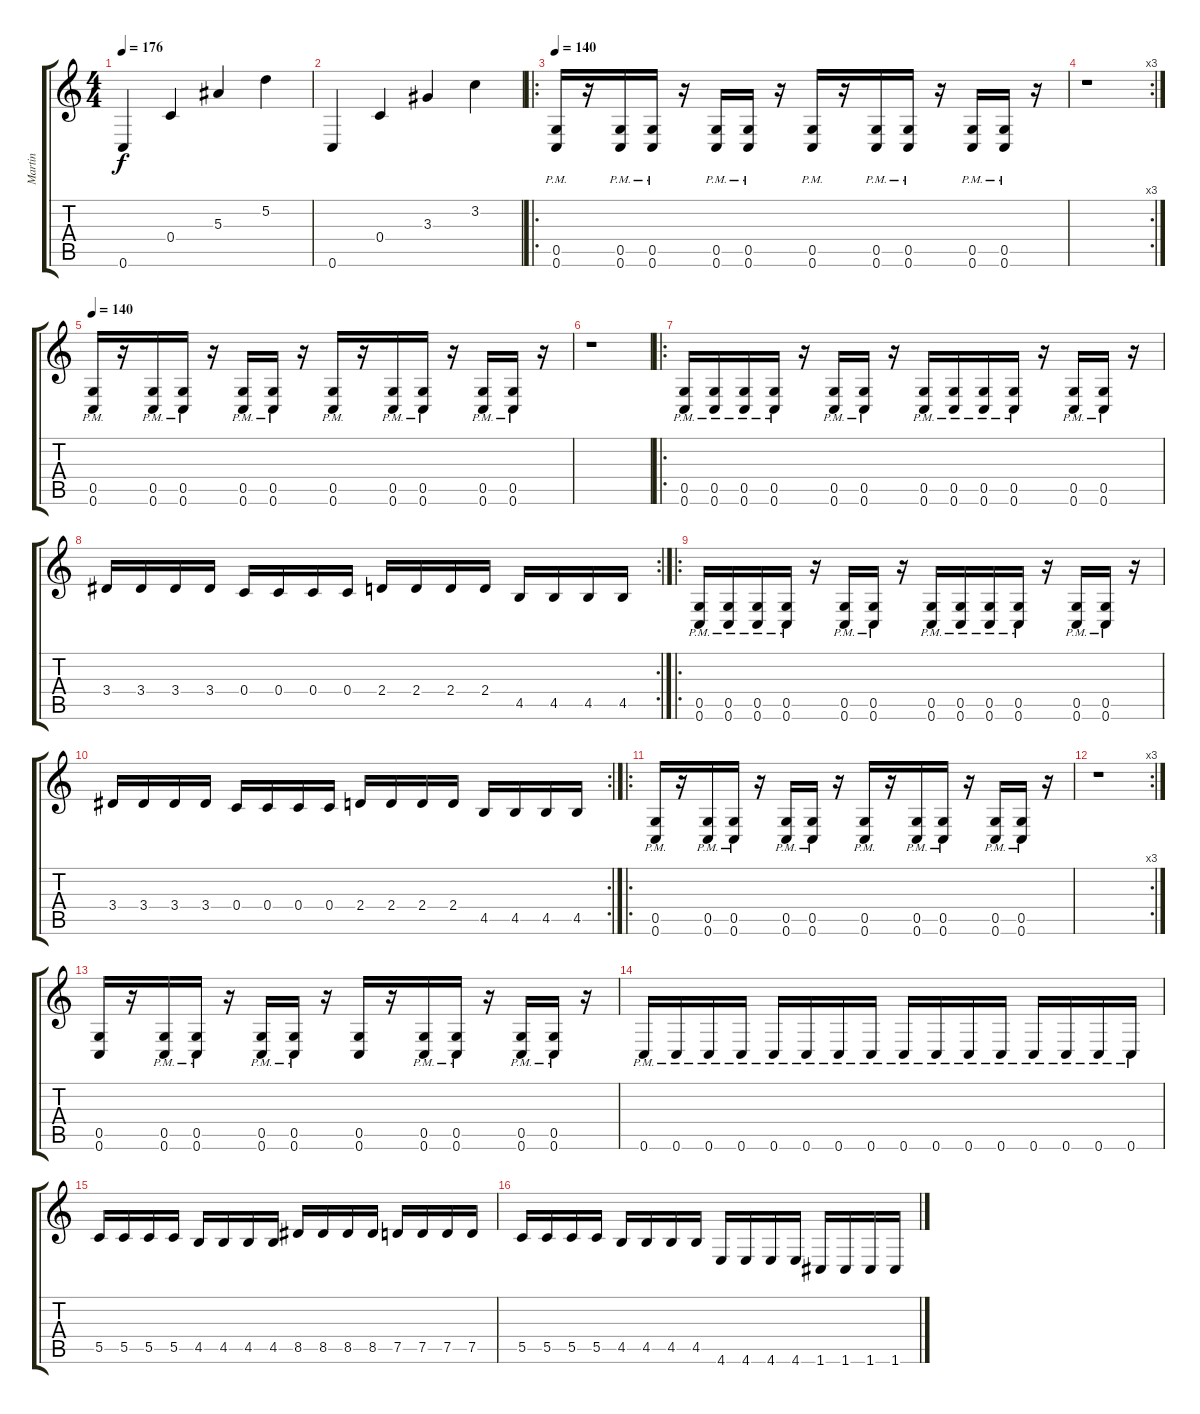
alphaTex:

\track ("Martin" "Martin") {instrument distortionguitar}
\staff {score tabs}
\tuning (D4 A3 F3 C3 G2 C2) {hide}
\ts (4 4)
\tempo 176
\clef g2
\ks c
0.6.4{dy f} 0.4.4 5.3.4 5.2.4 |
0.6.4 0.4.4 3.3.4 3.2.4 |
\ro
\tempo 140
(0.5{pm} 0.6{pm}).16 r.16 (0.5{pm} 0.6{pm}).16 (0.5{pm} 0.6{pm}).16 r.16 (0.5{pm} 0.6{pm}).16 (0.5{pm} 0.6{pm}).16 r.16 (0.5{pm} 0.6{pm}).16 r.16 (0.5{pm} 0.6{pm}).16 (0.5{pm} 0.6{pm}).16 r.16 (0.5{pm} 0.6{pm}).16 (0.5{pm} 0.6{pm}).16 r.16 |
\rc 3
r.1 |
\tempo 140
(0.5{pm} 0.6{pm}).16 r.16 (0.5{pm} 0.6{pm}).16 (0.5{pm} 0.6{pm}).16 r.16 (0.5{pm} 0.6{pm}).16 (0.5{pm} 0.6{pm}).16 r.16 (0.5{pm} 0.6{pm}).16 r.16 (0.5{pm} 0.6{pm}).16 (0.5{pm} 0.6{pm}).16 r.16 (0.5{pm} 0.6{pm}).16 (0.5{pm} 0.6{pm}).16 r.16 |
r.1 |
\ro
(0.5{pm} 0.6{pm}).16 (0.5{pm} 0.6{pm}).16 (0.5{pm} 0.6{pm}).16 (0.5{pm} 0.6{pm}).16 r.16 (0.5{pm} 0.6{pm}).16 (0.5{pm} 0.6{pm}).16 r.16 (0.5{pm} 0.6{pm}).16 (0.5{pm} 0.6{pm}).16 (0.5{pm} 0.6{pm}).16 (0.5{pm} 0.6{pm}).16 r.16 (0.5{pm} 0.6{pm}).16 (0.5{pm} 0.6{pm}).16 r.16 |
\rc 2
3.4.16 3.4.16 3.4.16 3.4.16 0.4.16 0.4.16 0.4.16 0.4.16 2.4.16 2.4.16 2.4.16 2.4.16 4.5.16 4.5.16 4.5.16 4.5.16 |
\ro
(0.5{pm} 0.6{pm}).16 (0.5{pm} 0.6{pm}).16 (0.5{pm} 0.6{pm}).16 (0.5{pm} 0.6{pm}).16 r.16 (0.5{pm} 0.6{pm}).16 (0.5{pm} 0.6{pm}).16 r.16 (0.5{pm} 0.6{pm}).16 (0.5{pm} 0.6{pm}).16 (0.5{pm} 0.6{pm}).16 (0.5{pm} 0.6{pm}).16 r.16 (0.5{pm} 0.6{pm}).16 (0.5{pm} 0.6{pm}).16 r.16 |
\rc 2
3.4.16 3.4.16 3.4.16 3.4.16 0.4.16 0.4.16 0.4.16 0.4.16 2.4.16 2.4.16 2.4.16 2.4.16 4.5.16 4.5.16 4.5.16 4.5.16 |
\ro
(0.5{pm} 0.6{pm}).16 r.16 (0.5{pm} 0.6{pm}).16 (0.5{pm} 0.6{pm}).16 r.16 (0.5{pm} 0.6{pm}).16 (0.5{pm} 0.6{pm}).16 r.16 (0.5{pm} 0.6{pm}).16 r.16 (0.5{pm} 0.6{pm}).16 (0.5{pm} 0.6{pm}).16 r.16 (0.5{pm} 0.6{pm}).16 (0.5{pm} 0.6{pm}).16 r.16 |
\rc 3
r.1 |
(0.5 0.6).16 r.16 (0.5{pm} 0.6{pm}).16 (0.5{pm} 0.6{pm}).16 r.16 (0.5{pm} 0.6{pm}).16 (0.5{pm} 0.6{pm}).16 r.16 (0.5 0.6).16 r.16 (0.5{pm} 0.6{pm}).16 (0.5{pm} 0.6{pm}).16 r.16 (0.5{pm} 0.6{pm}).16 (0.5{pm} 0.6{pm}).16 r.16 |
0.6{pm}.16 0.6{pm}.16 0.6{pm}.16 0.6{pm}.16 0.6{pm}.16 0.6{pm}.16 0.6{pm}.16 0.6{pm}.16 0.6{pm}.16 0.6{pm}.16 0.6{pm}.16 0.6{pm}.16 0.6{pm}.16 0.6{pm}.16 0.6{pm}.16 0.6{pm}.16 |
5.5.16 5.5.16 5.5.16 5.5.16 4.5.16 4.5.16 4.5.16 4.5.16 8.5.16 8.5.16 8.5.16 8.5.16 7.5.16 7.5.16 7.5.16 7.5.16 |
5.5.16 5.5.16 5.5.16 5.5.16 4.5.16 4.5.16 4.5.16 4.5.16 4.6.16 4.6.16 4.6.16 4.6.16 1.6.16 1.6.16 1.6.16 1.6.16
